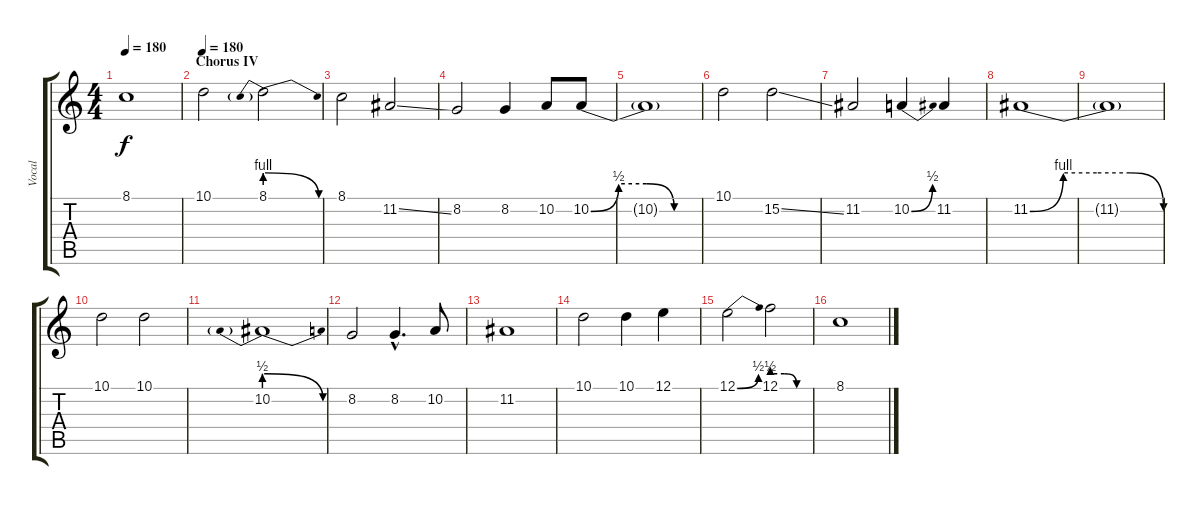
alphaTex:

\track ("Vocal" "Vocal") {instrument violin}
\staff {score tabs}
\tuning (E4 B3 G3 D3 A2 E2) {hide}
\ts (4 4)
\tempo 180
\clef g2
\ks c
8.1{t}.1{dy f} |
\section ("" "Chorus IV")
\tempo 180
10.1.2{volume 15} 8.1{be (prebendrelease 0 4 60 0)}.2 |
8.1.2 11.2{ss}.2 |
8.2.2 8.2.4 10.2.8 10.2{be (custom 0 0 15 2 30 2 45 0 60 0)}.8 |
10.2{t}.1 |
10.1.2 15.2{ss}.2 |
11.2.2 10.2{be (bend 0 0 60 2)}.4 11.2.4 |
11.2{be (custom 0 0 15 4 30 4 45 4 60 0)}.1 |
11.2{t}.1{volume 12} |
10.1.2{volume 15} 10.1.2 |
10.2{be (prebendrelease 0 2 60 0)}.1 |
8.2.2 8.2{hac}.4{d} 10.2.8 |
11.2.1 |
10.1.2 10.1.4 12.1.4 |
12.1{be (bend 0 0 60 2)}.2 12.1{be (custom 0 2 20 2 40 0 60 0)}.2 |
8.1.1
